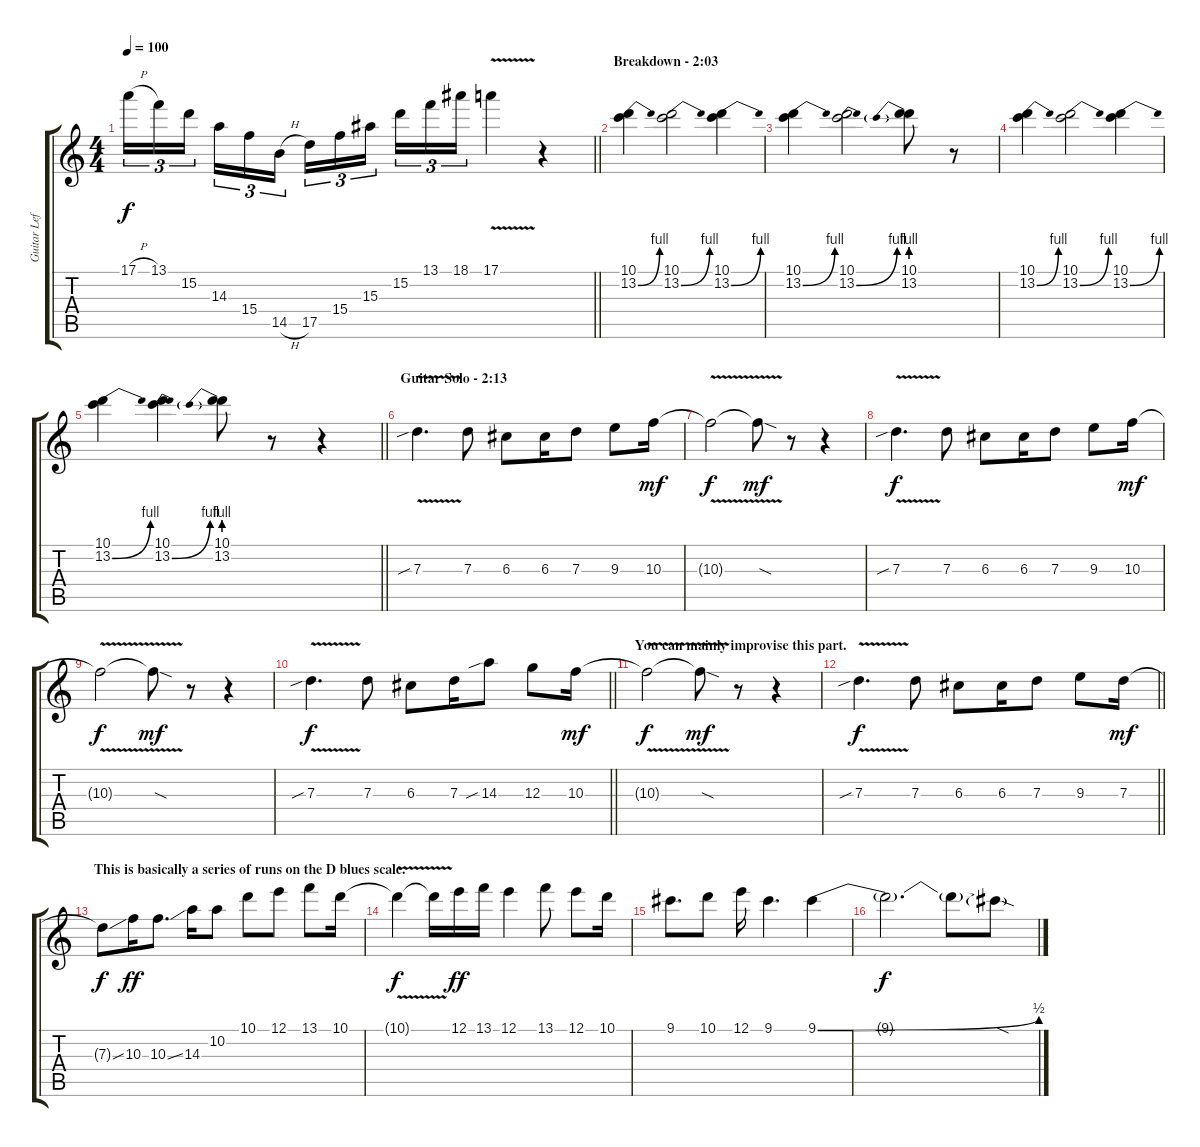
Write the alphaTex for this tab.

\track ("Guitar Left" "Guitar Lef") {instrument distortionguitar}
\staff {score tabs}
\tuning (E4 B3 G3 D3 A2 D2) {hide}
\ts (4 4)
\tempo 100
\clef g2
\barLineRight lightlight
\ks c
17.1{h}.16{tu (3 2) dy f} 13.1.16{tu (3 2)} 15.2.16{tu (3 2) beam splitsecondary} 14.3.16{tu (3 2)} 15.4.16{tu (3 2)} 14.5{h}.16{tu (3 2)} 17.5.16{tu (3 2)} 15.4.16{tu (3 2)} 15.3.16{tu (3 2) beam splitsecondary} 15.2.16{tu (3 2)} 13.1.16{tu (3 2)} 18.1.16{tu (3 2)} 17.1{v}.4 r.4 |
\section ("" "Breakdown - 2:03")
(10.1 13.2{be (bend 0 0 60 4)}).4 (10.1 13.2{be (bend 0 0 60 4)}).2 (10.1 13.2{be (bend 0 0 60 4)}).4 |
(10.1 13.2{be (bend 0 0 60 4)}).4 (10.1 13.2{be (bend 0 0 60 4)}).2 (10.1 13.2{be (prebend 0 4 60 4)}).8 r.8 |
(10.1 13.2{be (bend 0 0 60 4)}).4 (10.1 13.2{be (bend 0 0 60 4)}).2 (10.1 13.2{be (bend 0 0 60 4)}).4 |
\barLineRight lightlight
(10.1 13.2{be (bend 0 0 60 4)}).4 (10.1 13.2{be (bend 0 0 60 4)}).4 (10.1 13.2{be (prebend 0 4 60 4)}).8 r.8 r.4 |
\section ("" "Guitar Solo - 2:13")
7.3{v sib}.4{d} 7.3.8 6.3.8 6.3.16 7.3.8 9.3.8 10.3.16{dy mf} |
10.3{v t}.2{dy f} 10.3{sod t}.8{dy mf} r.8 r.4 |
7.3{v sib}.4{d dy f} 7.3.8 6.3.8 6.3.16 7.3.8 9.3.8 10.3.16{dy mf} |
10.3{v t}.2{dy f} 10.3{sod t}.8{dy mf} r.8 r.4 |
\barLineRight lightlight
7.3{v sib}.4{d dy f} 7.3.8 6.3.8 7.3.16 14.3{sib}.8 12.3.8 10.3.16{dy mf} |
\section ("" "You can mainly improvise this part.")
10.3{v t}.2{dy f} 10.3{sod t}.8{dy mf} r.8 r.4 |
\barLineRight lightlight
7.3{v sib}.4{d dy f} 7.3.8 6.3.8 6.3.16 7.3.8 9.3.8 7.3.16{dy mf} |
\section ("" "This is basically a series of runs on the D blues scale.")
7.3{ss t}.8{dy f} 10.3.16{dy ff} 10.3{ss}.8{d} 14.3.16 10.2.8 10.1.8 12.1.8 13.1.8 10.1.16 |
10.1{v t}.4{dy f} 10.1{t}.16 12.1.16{dy ff} 13.1.16 12.1.4 13.1.8 12.1.8 10.1.16 |
9.1.8{d} 10.1.8 12.1.16 9.1.4{d} 9.1{be (bend 0 0 60 2)}.4 |
9.1{t}.2{d dy f} 9.1{t}.8 9.1{sod t}.8
